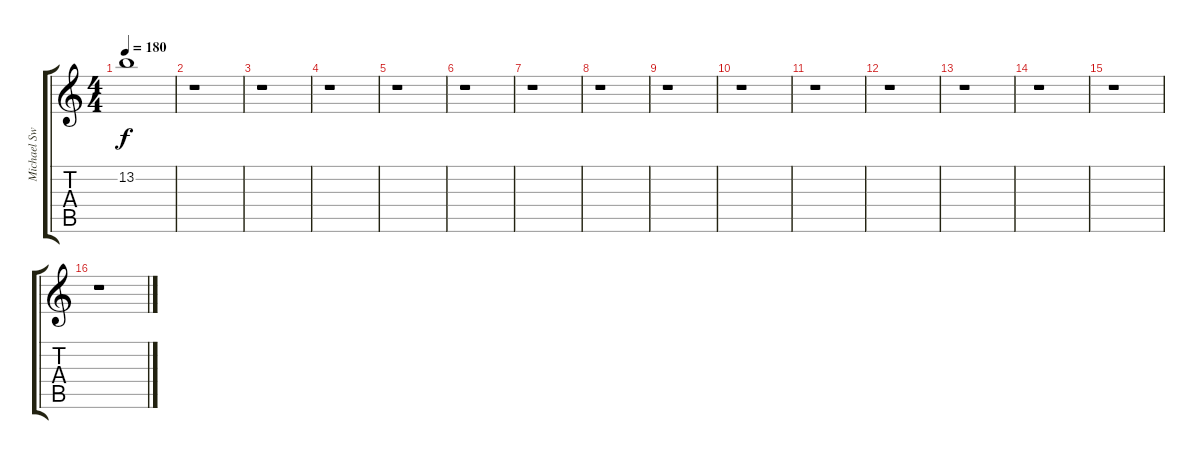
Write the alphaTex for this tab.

\track ("Michael Sweet Lead" "Michael Sw") {instrument distortionguitar}
\staff {score tabs}
\tuning (Eb4 Bb3 Gb3 Db3 Ab2 Eb2) {hide}
\ts (4 4)
\tempo 180
\clef g2
\ks c
13.2.1{dy f} |
r.1 |
r.1 |
r.1 |
r.1 |
r.1 |
r.1 |
r.1 |
r.1 |
r.1 |
r.1 |
r.1 |
r.1 |
r.1 |
r.1 |
r.1
